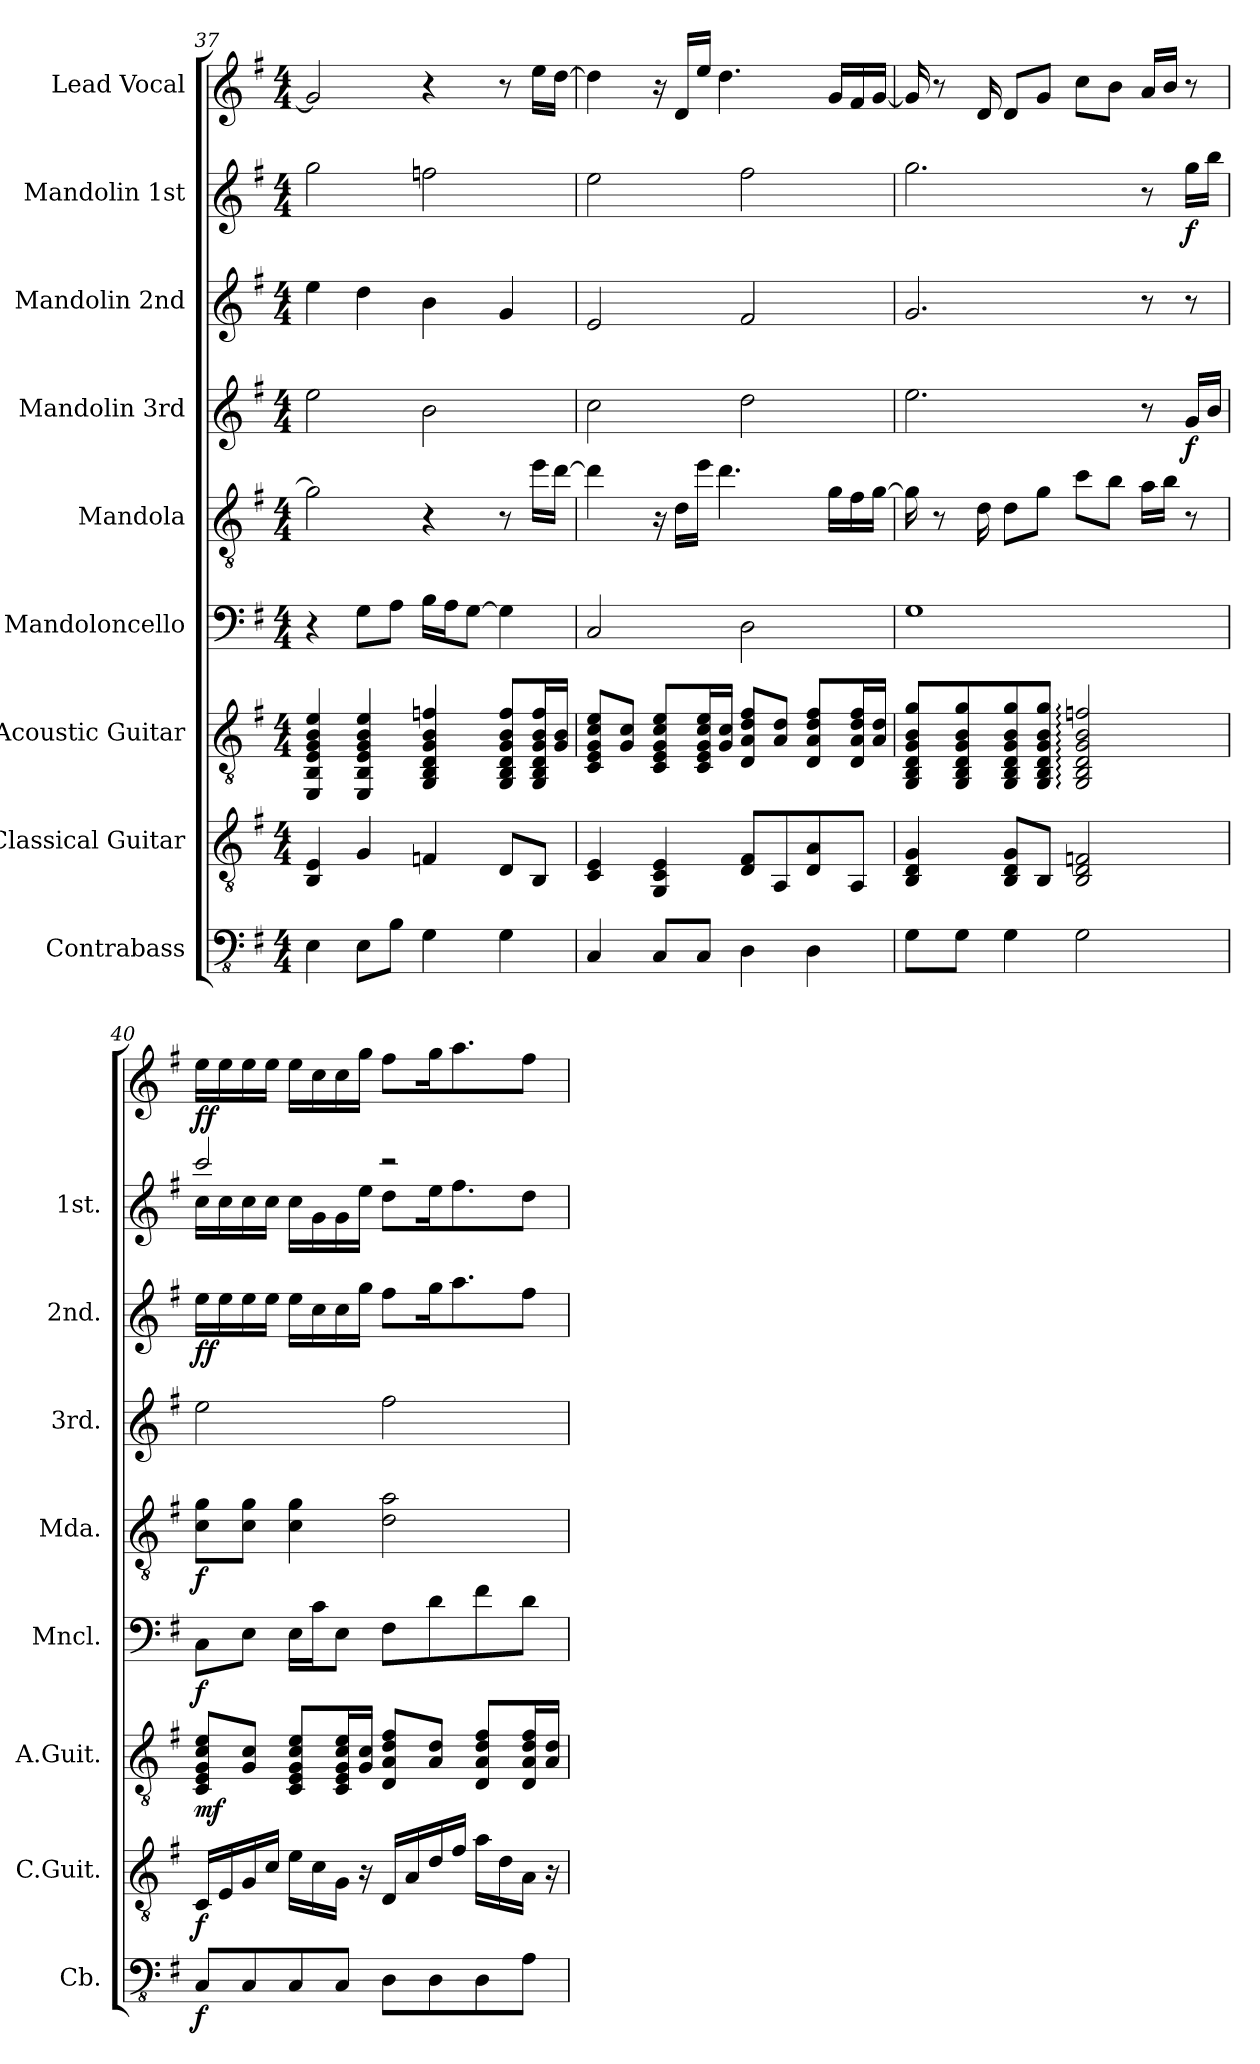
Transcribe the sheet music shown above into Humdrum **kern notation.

**kern	**dynam	**kern	**dynam	**kern	**dynam	**kern	**dynam	**kern	**dynam	**kern	**dynam	**kern	**dynam	**kern	**dynam	**kern	**dynam
*part9	*part9	*part8	*part8	*part7	*part7	*part6	*part6	*part5	*part5	*part4	*part4	*part3	*part3	*part2	*part2	*part1	*part1
*staff9	*staff9	*staff8	*staff8	*staff7	*staff7	*staff6	*staff6	*staff5	*staff5	*staff4	*staff4	*staff3	*staff3	*staff2	*staff2	*staff1	*staff1
*I"Contrabass	*	*I"Classical Guitar	*	*I"Acoustic Guitar	*	*I"Mandoloncello	*	*I"Mandola	*	*I"Mandolin 3rd	*	*I"Mandolin 2nd	*	*I"Mandolin 1st	*	*I"Lead Vocal	*
*I'Cb.	*	*I'C.Guit.	*	*I'A.Guit.	*	*I'Mncl.	*	*I'Mda.	*	*I'3rd.	*	*I'2nd.	*	*I'1st.	*	*	*
*clefFv4	*	*clefGv2	*	*clefGv2	*	*clefF4	*	*clefGv2	*	*clefG2	*	*clefG2	*	*clefG2	*	*clefG2	*
*k[f#]	*	*k[f#]	*	*k[f#]	*	*k[f#]	*	*k[f#]	*	*k[f#]	*	*k[f#]	*	*k[f#]	*	*k[f#]	*
*M4/4	*	*M4/4	*	*M4/4	*	*M4/4	*	*M4/4	*	*M4/4	*	*M4/4	*	*M4/4	*	*M4/4	*
=37	=37	=37	=37	=37	=37	=37	=37	=37	=37	=37	=37	=37	=37	=37	=37	=37	=37
4EE	.	4BB 4E	.	4EE 4BB 4E 4G 4B 4e	.	4r	.	2g]	.	2ee	.	4ee	.	2gg	.	2g]	.
8EEL	.	4G	.	4EE 4BB 4E 4G 4B 4e	.	8GL	.	.	.	.	.	4dd	.	.	.	.	.
8BBJ	.	.	.	.	.	8AJ	.	.	.	.	.	.	.	.	.	.	.
4GG	.	4Fn	.	4GG 4BB 4D 4G 4B 4fn	.	16BLL	.	4r	.	2b	.	4b	.	2ffn	.	4r	.
.	.	.	.	.	.	16AJ	.	.	.	.	.	.	.	.	.	.	.
.	.	.	.	.	.	[8GJ	.	.	.	.	.	.	.	.	.	.	.
4GG	.	8DL	.	8GG 8BB 8D 8G 8B 8fL	.	4G]	.	8r	.	.	.	4g	.	.	.	8r	.
.	.	8BBJ	.	16GG 16BB 16D 16G 16B 16fL	.	.	.	16eeLL	.	.	.	.	.	.	.	16eeLL	.
.	.	.	.	16G 16BJJ	.	.	.	[16ddJJ	.	.	.	.	.	.	.	[16ddJJ	.
=38	=38	=38	=38	=38	=38	=38	=38	=38	=38	=38	=38	=38	=38	=38	=38	=38	=38
4CC	.	4C 4E	.	8C 8E 8G 8c 8eL	.	2C	.	4dd]	.	2cc	.	2e	.	2ee	.	4dd]	.
.	.	.	.	8G 8cJ	.	.	.	.	.	.	.	.	.	.	.	.	.
8CCL	.	4GG 4C 4E	.	8C 8E 8G 8c 8eL	.	.	.	16r	.	.	.	.	.	.	.	16r	.
.	.	.	.	.	.	.	.	16dLL	.	.	.	.	.	.	.	16dLL	.
8CCJ	.	.	.	16C 16E 16G 16c 16eL	.	.	.	16eeJJ	.	.	.	.	.	.	.	16eeJJ	.
.	.	.	.	16G 16cJJ	.	.	.	4.dd	.	.	.	.	.	.	.	4.dd	.
4DD	.	8D 8F#L	.	8D 8A 8d 8f#L	.	2D	.	.	.	2dd	.	2f#	.	2ff#	.	.	.
.	.	8AA	.	8A 8dJ	.	.	.	.	.	.	.	.	.	.	.	.	.
4DD	.	8D 8A	.	8D 8A 8d 8f#L	.	.	.	.	.	.	.	.	.	.	.	.	.
.	.	.	.	.	.	.	.	16gLL	.	.	.	.	.	.	.	16gLL	.
.	.	8AAJ	.	16D 16A 16d 16f#L	.	.	.	16f#	.	.	.	.	.	.	.	16f#	.
.	.	.	.	16A 16dJJ	.	.	.	[16gJJ	.	.	.	.	.	.	.	[16gJJ	.
=39	=39	=39	=39	=39	=39	=39	=39	=39	=39	=39	=39	=39	=39	=39	=39	=39	=39
8GGL	.	4BB 4D 4G	.	8GG 8BB 8D 8G 8B 8gL	.	1G	.	16g]	.	2.ee	.	2.g	.	2.gg	.	16g]	.
.	.	.	.	.	.	.	.	8r	.	.	.	.	.	.	.	8r	.
8GGJ	.	.	.	8GG 8BB 8D 8G 8B 8g	.	.	.	.	.	.	.	.	.	.	.	.	.
.	.	.	.	.	.	.	.	16d	.	.	.	.	.	.	.	16d	.
4GG	.	8BB 8D 8GL	.	8GG 8BB 8D 8G 8B 8g	.	.	.	8dL	.	.	.	.	.	.	.	8dL	.
.	.	8BBJ	.	8GG 8BB 8D 8G 8B 8gJ	.	.	.	8gJ	.	.	.	.	.	.	.	8gJ	.
2GG	.	2BB 2D 2Fn	.	2GG: 2BB: 2D: 2G: 2B: 2fn:	.	.	.	8ccL	.	.	.	.	.	.	.	8ccL	.
.	.	.	.	.	.	.	.	8bJ	.	.	.	.	.	.	.	8bJ	.
.	.	.	.	.	.	.	.	16aLL	.	8r	.	8r	.	8r	.	16aLL	.
.	.	.	.	.	.	.	.	16bJJ	.	.	.	.	.	.	.	16bJJ	.
.	.	.	.	.	.	.	.	8r	.	16gLL	f	8r	.	16ggLL	f	8r	.
.	.	.	.	.	.	.	.	.	.	16bJJ	.	.	.	16bbJJ	.	.	.
=40	=40	=40	=40	=40	=40	=40	=40	=40	=40	=40	=40	=40	=40	=40	=40	=40	=40
*	*	*	*	*	*	*	*	*	*	*	*	*	*	*^	*	*	*
8CCL	f	16CLL	f	8C 8E 8G 8c 8eL	mf	8CL	f	8c 8gL	f	2ee	.	16eeLL	ff	2ccc	16ccLL	.	16eeLL	ff
.	.	16E	.	.	.	.	.	.	.	.	.	16ee	.	.	16cc	.	16ee	.
8CC	.	16G	.	8G 8cJ	.	8EJ	.	8c 8gJ	.	.	.	16ee	.	.	16cc	.	16ee	.
.	.	16cJJ	.	.	.	.	.	.	.	.	.	16eeJJ	.	.	16ccJJ	.	16eeJJ	.
8CC	.	16eLL	.	8C 8E 8G 8c 8eL	.	16ELL	.	4c 4g	.	.	.	16eeLL	.	.	16ccLL	.	16eeLL	.
.	.	16c	.	.	.	16cJ	.	.	.	.	.	16cc	.	.	16g	.	16cc	.
8CCJ	.	16GJJ	.	16C 16E 16G 16c 16eL	.	8EJ	.	.	.	.	.	16cc	.	.	16g	.	16cc	.
.	.	16r	.	16G 16cJJ	.	.	.	.	.	.	.	16ggJJ	.	.	16eeJJ	.	16ggJJ	.
8DDL	.	16DLL	.	8D 8A 8d 8f#L	.	8F#L	.	2d 2a	.	2ff#	.	8ff#L	.	2r	8ddL	.	8ff#L	.
.	.	16A	.	.	.	.	.	.	.	.	.	.	.	.	.	.	.	.
8DD	.	16d	.	8A 8dJ	.	8d	.	.	.	.	.	16ggK	.	.	16eeK	.	16ggK	.
.	.	16f#JJ	.	.	.	.	.	.	.	.	.	8.aa	.	.	8.ff#	.	8.aa	.
8DD	.	16aLL	.	8D 8A 8d 8f#L	.	8f#	.	.	.	.	.	.	.	.	.	.	.	.
.	.	16d	.	.	.	.	.	.	.	.	.	.	.	.	.	.	.	.
8AAJ	.	16AJJ	.	16D 16A 16d 16f#L	.	8dJ	.	.	.	.	.	8ff#J	.	.	8ddJ	.	8ff#J	.
.	.	16r	.	16A 16dJJ	.	.	.	.	.	.	.	.	.	.	.	.	.	.
*	*	*	*	*	*	*	*	*	*	*	*	*	*	*v	*v	*	*	*
=	=	=	=	=	=	=	=	=	=	=	=	=	=	=	=	=	=
*-	*-	*-	*-	*-	*-	*-	*-	*-	*-	*-	*-	*-	*-	*-	*-	*-	*-
